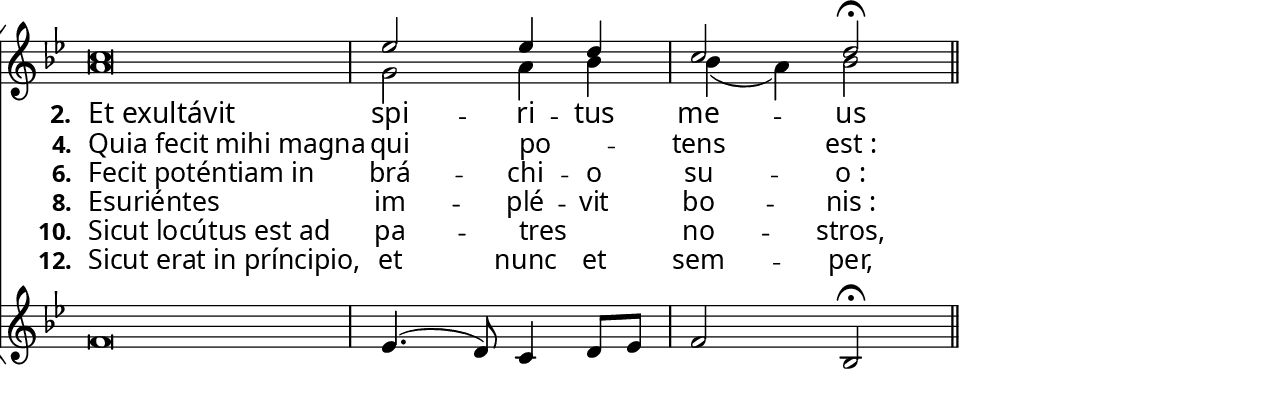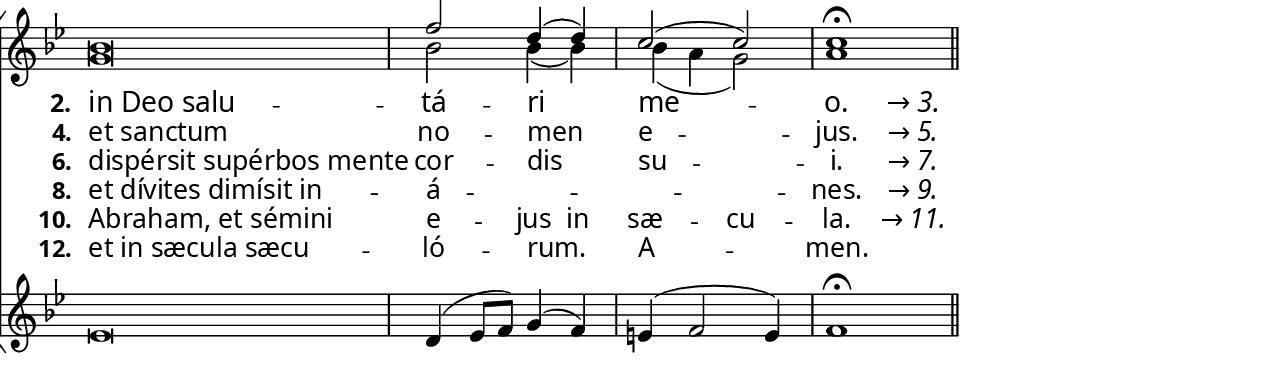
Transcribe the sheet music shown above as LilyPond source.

\version "2.18.2"

\header {
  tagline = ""
  composer = "Protodiogenes Lansingensis"
}
\include "lilypond-book-preamble.ly"

#(set-default-paper-size "letter")

\paper {
  %myStaffSize = #19
  myStaffSize = #24
  indent = 0\mm
  %line-width = 7.5\in
  line-width = 8.5\in - 144\pt
  %ragged-right = ##t
  force-assignment = #""
  line-width = #(- line-width (* mm  3.000000))
  #(define fonts
   (make-pango-font-tree "Garamond Premier Pro"
                         "Garamond Premier Pro"
                         "Garamond Premier Pro"
                          (/ myStaffSize 23)))
}

\layout {
}

global = {
  \key bes \major
  \time 4/4
}

sopMusic = \relative c'' {
  \cadenzaOn
  c\breve \bar "|" \cadenzaOff
  ees2 ees4 d |
  c2 d\fermata | \cadenzaOn \bar "||" \break
  bes\breve \bar "|" \cadenzaOff
  f'2 d4( d4) |
  c2( c) |
  c1\fermata \bar "||"
}
sopWords = \lyricmode {

}

altoMusic = \relative c'' {
  \cadenzaOn
  a\breve \bar "|" \cadenzaOff
  g2 a4 bes4 |
  bes( a) bes2 | \cadenzaOn \bar "||"
  g\breve \bar "|" \cadenzaOff
  bes2 bes4( bes) |
  bes4( a g2) |
  a1 \bar "||"
}

bassMusic = \relative c'' {
  \cadenzaOn
  f,\breve \bar "|" \cadenzaOff
  ees4.( d8) c4 d8[ ees] |
  f2 bes,\fermata | \cadenzaOn \bar "||"
  ees\breve \bar "|" \cadenzaOff
  d4( ees8 f) g4( f) |
  e4( f2 e4) |
  f1\fermata \bar "||"
}

hiddenMusic = \relative c'' {
\hideNotes
  \cadenzaOn
  r\breve \bar "|" \cadenzaOff
  r1 |
  r1 | \cadenzaOn \bar "||"
  r\breve \bar "|" \cadenzaOff
  r1 |
  r1 |
  r2. a4\bar "||"
\unHideNotes
}

hiddenWords = \lyricmode {
  \markup\italic"→ 3."
}
hiddenWordsII = \lyricmode {
  \markup\italic"→ 5."
}
hiddenWordsIII = \lyricmode {
  \markup\italic"→ 7."
}
hiddenWordsIV = \lyricmode {
  \markup\italic"→ 9."
}
hiddenWordsV = \lyricmode {
  \markup\italic"→ 11."
}

altoWords = \lyricmode {
%  \override StanzaNumber #'font-name = #"Garamond Premier Pro"
%  \override LyricText #'font-name = #"Garamond Premier Pro"
  \set fontSize = #0.5
  \set stanza = #"2. "
  %\set vocalName = "2. "
  %\set shortVocalName = "2. "
  \once \override LyricText #'self-alignment-X = #LEFT
  Et_exultávit |
%  \once \override LyricText #'self-alignment-X = #CENTER
  spi -- ri -- tus | me -- us |
  \once \override LyricText #'self-alignment-X = #LEFT
  \set stanza = #"2. "
  in_Deo_salu -- |
%  \once \override LyricText #'self-alignment-X = #CENTER
  tá -- ri | me -- | o.
}
altoWordsII = \lyricmode {
%  \override StanzaNumber #'font-name = #"Garamond Premier Pro"
%  \override LyricText #'font-name = #"Garamond Premier Pro"
  \set stanza = #"4. "
  \once \override LyricText #'self-alignment-X = #LEFT
  Quia_fecit_mihi_magna |
  \once \override LyricText #'self-alignment-X = #CENTER
  qui po -- _ | tens est_: |
  \once \override LyricText #'self-alignment-X = #LEFT
  \set stanza = #"4. "
  et_sanctum |
  \once \override LyricText #'self-alignment-X = #CENTER
  no -- men | e -- | jus.
}
altoWordsIII = \lyricmode {
%  \override StanzaNumber #'font-name = #"Garamond Premier Pro"
%  \override LyricText #'font-name = #"Garamond Premier Pro"
  \set stanza = #"6. "
  \once \override LyricText #'self-alignment-X = #LEFT
  Fecit_poténtiam_in |
  \once \override LyricText #'self-alignment-X = #CENTER
  brá -- chi -- o | su -- o_: |
  \once \override LyricText #'self-alignment-X = #LEFT
  \set stanza = #"6. "
  dispérsit_supérbos_mente |
  \once \override LyricText #'self-alignment-X = #CENTER
  cor -- dis | su -- | i.
}
altoWordsIV = \lyricmode {
%  \override StanzaNumber #'font-name = #"Garamond Premier Pro"
%  \override LyricText #'font-name = #"Garamond Premier Pro"
  \set stanza = #"8. "
  \once \override LyricText #'self-alignment-X = #LEFT
  Esuriéntes |
  \once \override LyricText #'self-alignment-X = #CENTER
  im -- plé -- vit | bo -- nis_: |
  \once \override LyricText #'self-alignment-X = #LEFT
  \set stanza = #"8. "
  et_dívites_dimísit_in -- |
  \once \override LyricText #'self-alignment-X = #CENTER
  á -- _ | _ | nes.
}
altoWordsV = \lyricmode {
%  \override StanzaNumber #'font-name = #"Garamond Premier Pro"
%  \override LyricText #'font-name = #"Garamond Premier Pro"
  \set stanza = #"10. "
  \once \override LyricText #'self-alignment-X = #LEFT
  Sicut_locútus_est_ad |
  \once \override LyricText #'self-alignment-X = #CENTER
  pa -- tres _ | no -- stros, |
  \once \override LyricText #'self-alignment-X = #LEFT
  \set stanza = #"10. "
  Abraham,_et_sémini |
  \once \override LyricText #'self-alignment-X = #CENTER
  \set ignoreMelismata = ##t
  e -- jus in | sæ -- cu -- | la.
  \unset ignoreMelismata
}
altoWordsVI = \lyricmode {
%  \override StanzaNumber #'font-name = #"Garamond Premier Pro"
%  \override LyricText #'font-name = #"Garamond Premier Pro"
  \set stanza = #"12. "
  \once \override LyricText #'self-alignment-X = #LEFT
  Sicut_erat_in_príncipio, |
  \once \override LyricText #'self-alignment-X = #CENTER
  et nunc et | sem -- per, |
  \once \override LyricText #'self-alignment-X = #LEFT
  \set stanza = #"12. "
  et_in_sæcula_sæcu -- |
  \once \override LyricText #'self-alignment-X = #CENTER
  ló -- rum. | A -- | men.
}

\score {
  \new ChoirStaff <<
    %\new Lyrics = "sopranos"
    \new Staff = "women" <<
      \new Voice = "sopranos"{
        \voiceOne
        << \global \sopMusic >>
      }
      \new Voice = "altos" {
        \voiceTwo
        << \global \altoMusic >>
      }
    >>
    
    \new Lyrics = "altos"
    \new Lyrics = "altosII"
    \new Lyrics = "altosIII"
    \new Lyrics = "altosIV"
    \new Lyrics = "altosV"
    \new Lyrics = "altosVI"
    
    \new Staff = "men" <<
      \new Voice = "bass" {
        \voiceOne
        << \global \bassMusic >>
      }
	    \new Voice = "hidden"{
		    \voiceThree
		    << \global \hiddenMusic >>
	    }
    >>
    \context Lyrics = "altos" \lyricsto "sopranos" \altoWords
	\context Lyrics = "altos" \lyricsto "hidden" \hiddenWords
    \context Lyrics = "altosII" \lyricsto "sopranos" \altoWordsII
	\context Lyrics = "altosII" \lyricsto "hidden" \hiddenWordsII
    \context Lyrics = "altosIII" \lyricsto "sopranos" \altoWordsIII
	\context Lyrics = "altosIII" \lyricsto "hidden" \hiddenWordsIII
    \context Lyrics = "altosIV" \lyricsto "sopranos" \altoWordsIV
	\context Lyrics = "altosIV" \lyricsto "hidden" \hiddenWordsIV
    \context Lyrics = "altosV" \lyricsto "sopranos" \altoWordsV
	\context Lyrics = "altosV" \lyricsto "hidden" \hiddenWordsV
    \context Lyrics = "altosVI" \lyricsto "sopranos" \altoWordsVI
  >>
  \layout {
    \context {
      \Staff
      \remove "Time_signature_engraver"
    }
  }
}

